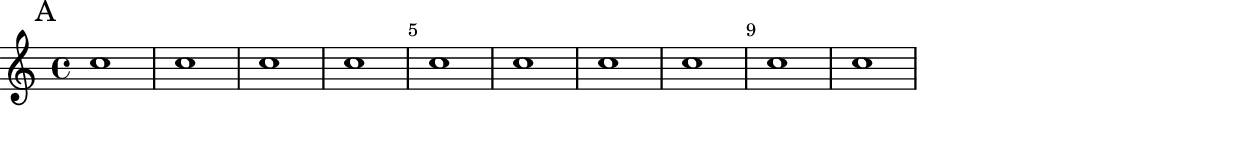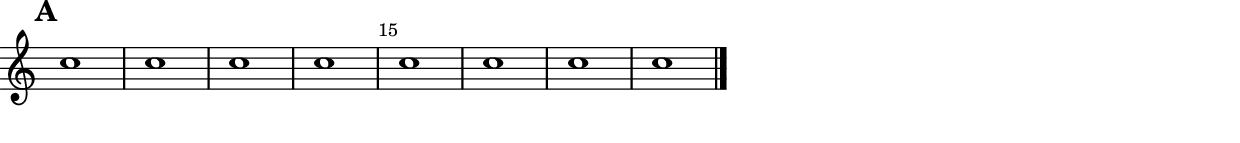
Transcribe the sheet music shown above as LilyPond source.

%% Generated by lilypond-book.py
%% Options: [alt=[image of music],printfilename,indent=0\mm,texidoc,line-width=160\mm]
\include "lilypond-book-preamble.ly"







% ****************************************************************
% Start cut-&-pastable-section 
% ****************************************************************

\paper {
  #(define dump-extents #t)
  
  indent = 0\mm
  line-width = 160\mm
  force-assignment = #""
  line-width = #(- line-width (* mm  3.000000))
}

\layout {
  
}



% ****************************************************************
% ly snippet:
% ****************************************************************
\sourcefilename "bar-number-every-five-reset.ly"
\sourcefileline 0
\version "2.10.0"

\header {
    texidoc = "@cindex Bar Number Every Fifth Reset
If you would like the bar numbers to appear at regular intervals, but
not starting from measure zero, you can use a context function,
@code{set-bar-number-visibility}, to set automatically
@code{barNumberVisibility}, so that the bar numbers appear at regular
intervals, starting from the measure in which 
@code{set-bar-number-visibility} is set using @code{\applyContext}.
"

}

resetBarnum = \context Score \applyContext
  #(set-bar-number-visibility 4)
\score {
    <<
         \transpose c c'' {
	    \override Score.BarNumber  #'break-visibility =#end-of-line-invisible
	    \override Score.RehearsalMark  #'padding = #2.5
	    \mark "A" \resetBarnum
	    \repeat unfold 10 c1
	    \mark \default \resetBarnum
	    \repeat unfold 8 c
            \bar "|."
        }
    >>
\layout{ragged-right = ##t}
}



% ****************************************************************
% end ly snippet
% ****************************************************************
